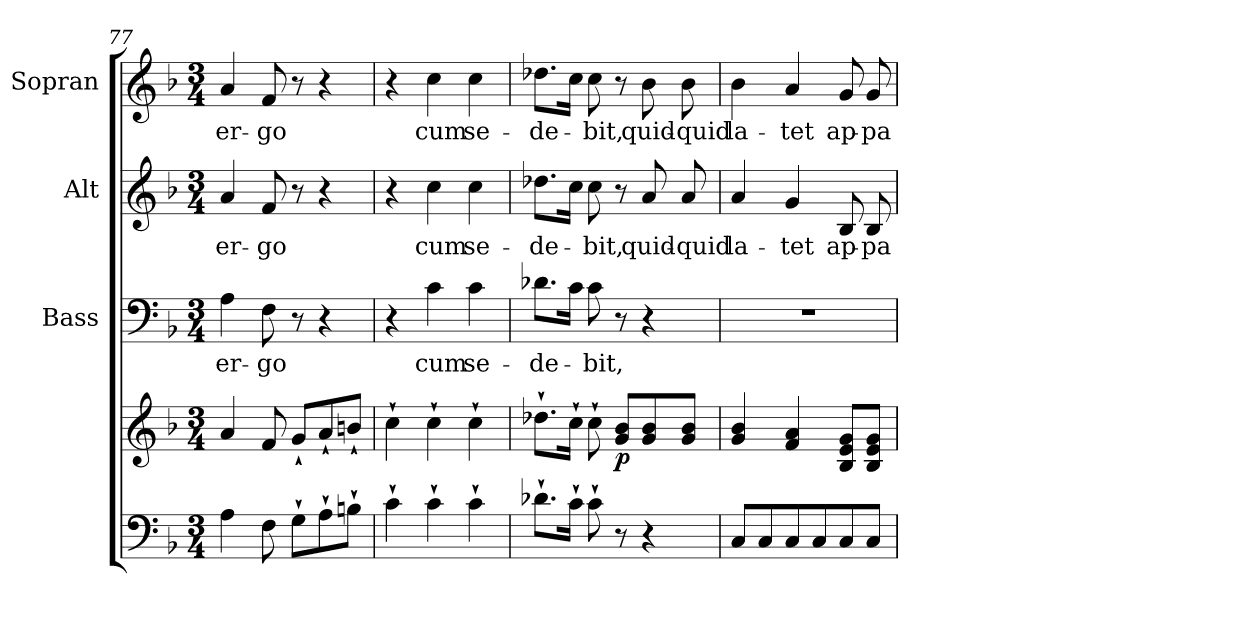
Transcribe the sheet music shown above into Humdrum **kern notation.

**kern	**kern	**dynam	**kern	**text	**kern	**text	**kern	**text
*part4	*part4	*part4	*part3	*part3	*part2	*part2	*part1	*part1
*staff5	*staff4	*staff4/5	*staff3	*staff3	*staff2	*staff2	*staff1	*staff1
*	*	*	*I"Bass	*	*I"Alt	*	*I"Sopran	*
*	*	*	*I'B.	*	*I'A.	*	*I'S.	*
*clefF4	*clefG2	*	*clefF4	*	*clefG2	*	*clefG2	*
*k[b-]	*k[b-]	*	*k[b-]	*	*k[b-]	*	*k[b-]	*
*F:	*F:	*	*F:	*	*F:	*	*F:	*
*M3/4	*M3/4	*	*M3/4	*	*M3/4	*	*M3/4	*
=77	=77	=77	=77	=77	=77	=77	=77	=77
!	!	!	!	!LO:LY:b	!	!LO:LY:b	!	!LO:LY:b
4A\	4a/	.	4A\	er-	4a/	er-	4a/	er-
!	!	!	!	!LO:LY:b	!	!LO:LY:b	!	!LO:LY:b
8F\	8f/	.	8F\	-go	8f/	-go	8f/	-go
8G`>\L	8g`</L	.	8r	.	8r	.	8r	.
8A`>\	8a`</	.	4r	.	4r	.	4r	.
8Bn`>\J	8bn`</J	.	.	.	.	.	.	.
!!LO:PB:g=z
=78	=78	=78	=78	=78	=78	=78	=78	=78
4c`>\	4cc`>\	.	4r	.	4r	.	4r	.
!	!	!	!	!LO:LY:b	!	!LO:LY:b	!	!LO:LY:b
4c`>\	4cc`>\	.	4c\	cum	4cc\	cum	4cc\	cum
!	!	!	!	!LO:LY:b	!	!LO:LY:b	!	!LO:LY:b
4c`>\	4cc`>\	.	4c\	se-	4cc\	se-	4cc\	se-
=79	=79	=79	=79	=79	=79	=79	=79	=79
!	!	!	!	!LO:LY:b	!	!LO:LY:b	!	!LO:LY:b
8.d-X`>\L	8.dd-X`>\L	.	8.d-X\L	-de-	8.dd-X\L	-de-	8.dd-X\L	-de-
16c`>\Jk	16cc`>\Jk	.	16c\Jk	.	16cc\Jk	.	16cc\Jk	.
!	!	!	!	!LO:LY:b	!	!LO:LY:b	!	!LO:LY:b
8c`>\	8cc`>\	.	8c\	-bit,	8cc\	-bit,	8cc\	-bit,
!	!	!LO:DY:b	!	!	!	!	!	!
8r	8g/ 8b-/L	p	8r	.	8r	.	8r	.
!	!	!	!	!	!	!LO:LY:b	!	!LO:LY:b
4r	8g/ 8b-/	.	4r	.	8a/	quid-	8b-\	quid-
!	!	!	!	!	!	!LO:LY:b	!	!LO:LY:b
.	8g/ 8b-/J	.	.	.	8a/	-quid	8b-\	-quid
=80	=80	=80	=80	=80	=80	=80	=80	=80
!	!	!	!	!	!	!LO:LY:b	!	!LO:LY:b
8C/L	4g/ 4b-/	.	2.r	.	4a/	la-	4b-\	la-
8C/	.	.	.	.	.	.	.	.
!	!	!	!	!	!	!LO:LY:b	!	!LO:LY:b
8C/	4f/ 4a/	.	.	.	4g/	-tet	4a/	-tet
8C/	.	.	.	.	.	.	.	.
!	!	!	!	!	!	!LO:LY:b	!	!LO:LY:b
8C/	8B-/ 8e/ 8g/L	.	.	.	8B-/	ap-	8g/	ap-
!	!	!	!	!	!	!LO:LY:b	!	!LO:LY:b
8C/J	8B-/ 8e/ 8g/J	.	.	.	8B-/	-pa-	8g/	-pa-
=	=	=	=	=	=	=	=	=
*-	*-	*-	*-	*-	*-	*-	*-	*-
